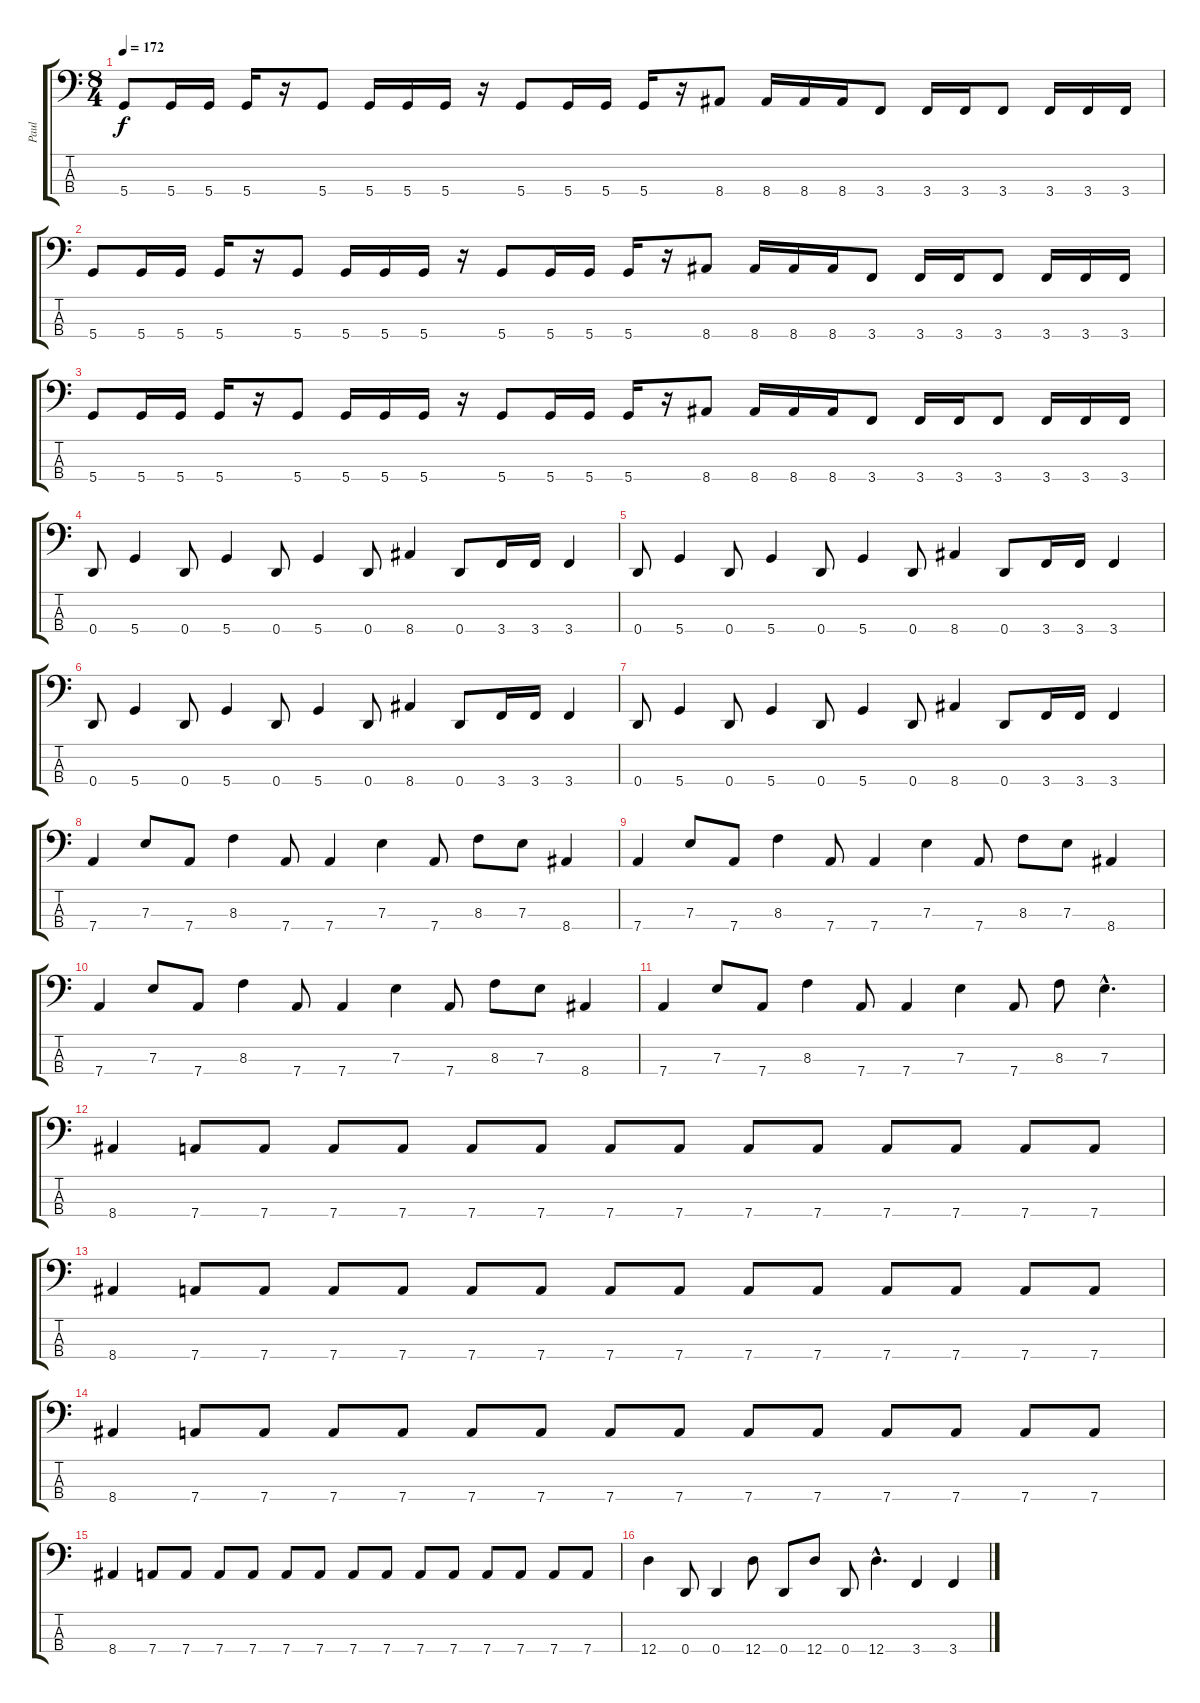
\track ("Paul" "Paul") {instrument electricbassfinger}
\staff {score tabs}
\tuning (G2 D2 A1 D1) {hide}
\ts (8 4)
\tempo 172
\clef f4
\ks c
5.4.8{dy f} 5.4.16 5.4.16 5.4.16 r.16 5.4.8 5.4.16 5.4.16 5.4.16 r.16 5.4.8 5.4.16 5.4.16 5.4.16 r.16 8.4.8 8.4.16 8.4.16 8.4.16 3.4.8 3.4.16 3.4.16 3.4.8 3.4.16 3.4.16 3.4.16 |
5.4.8 5.4.16 5.4.16 5.4.16 r.16 5.4.8 5.4.16 5.4.16 5.4.16 r.16 5.4.8 5.4.16 5.4.16 5.4.16 r.16 8.4.8 8.4.16 8.4.16 8.4.16 3.4.8 3.4.16 3.4.16 3.4.8 3.4.16 3.4.16 3.4.16 |
5.4.8 5.4.16 5.4.16 5.4.16 r.16 5.4.8 5.4.16 5.4.16 5.4.16 r.16 5.4.8 5.4.16 5.4.16 5.4.16 r.16 8.4.8 8.4.16 8.4.16 8.4.16 3.4.8 3.4.16 3.4.16 3.4.8 3.4.16 3.4.16 3.4.16 |
0.4.8 5.4.4 0.4.8 5.4.4 0.4.8 5.4.4 0.4.8 8.4.4 0.4.8 3.4.16 3.4.16 3.4.4 |
0.4.8 5.4.4 0.4.8 5.4.4 0.4.8 5.4.4 0.4.8 8.4.4 0.4.8 3.4.16 3.4.16 3.4.4 |
0.4.8 5.4.4 0.4.8 5.4.4 0.4.8 5.4.4 0.4.8 8.4.4 0.4.8 3.4.16 3.4.16 3.4.4 |
0.4.8 5.4.4 0.4.8 5.4.4 0.4.8 5.4.4 0.4.8 8.4.4 0.4.8 3.4.16 3.4.16 3.4.4 |
7.4.4 7.3.8 7.4.8 8.3.4 7.4.8 7.4.4 7.3.4 7.4.8 8.3.8 7.3.8 8.4.4 |
7.4.4 7.3.8 7.4.8 8.3.4 7.4.8 7.4.4 7.3.4 7.4.8 8.3.8 7.3.8 8.4.4 |
7.4.4 7.3.8 7.4.8 8.3.4 7.4.8 7.4.4 7.3.4 7.4.8 8.3.8 7.3.8 8.4.4 |
7.4.4 7.3.8 7.4.8 8.3.4 7.4.8 7.4.4 7.3.4 7.4.8 8.3.8 7.3{hac}.4{d} |
8.4.4 7.4.8 7.4.8 7.4.8 7.4.8 7.4.8 7.4.8 7.4.8 7.4.8 7.4.8 7.4.8 7.4.8 7.4.8 7.4.8 7.4.8 |
8.4.4 7.4.8 7.4.8 7.4.8 7.4.8 7.4.8 7.4.8 7.4.8 7.4.8 7.4.8 7.4.8 7.4.8 7.4.8 7.4.8 7.4.8 |
8.4.4 7.4.8 7.4.8 7.4.8 7.4.8 7.4.8 7.4.8 7.4.8 7.4.8 7.4.8 7.4.8 7.4.8 7.4.8 7.4.8 7.4.8 |
8.4.4 7.4.8 7.4.8 7.4.8 7.4.8 7.4.8 7.4.8 7.4.8 7.4.8 7.4.8 7.4.8 7.4.8 7.4.8 7.4.8 7.4.8 |
12.4.4 0.4.8 0.4.4 12.4.8 0.4.8 12.4.8 0.4.8 12.4{hac}.4{d} 3.4.4 3.4.4
